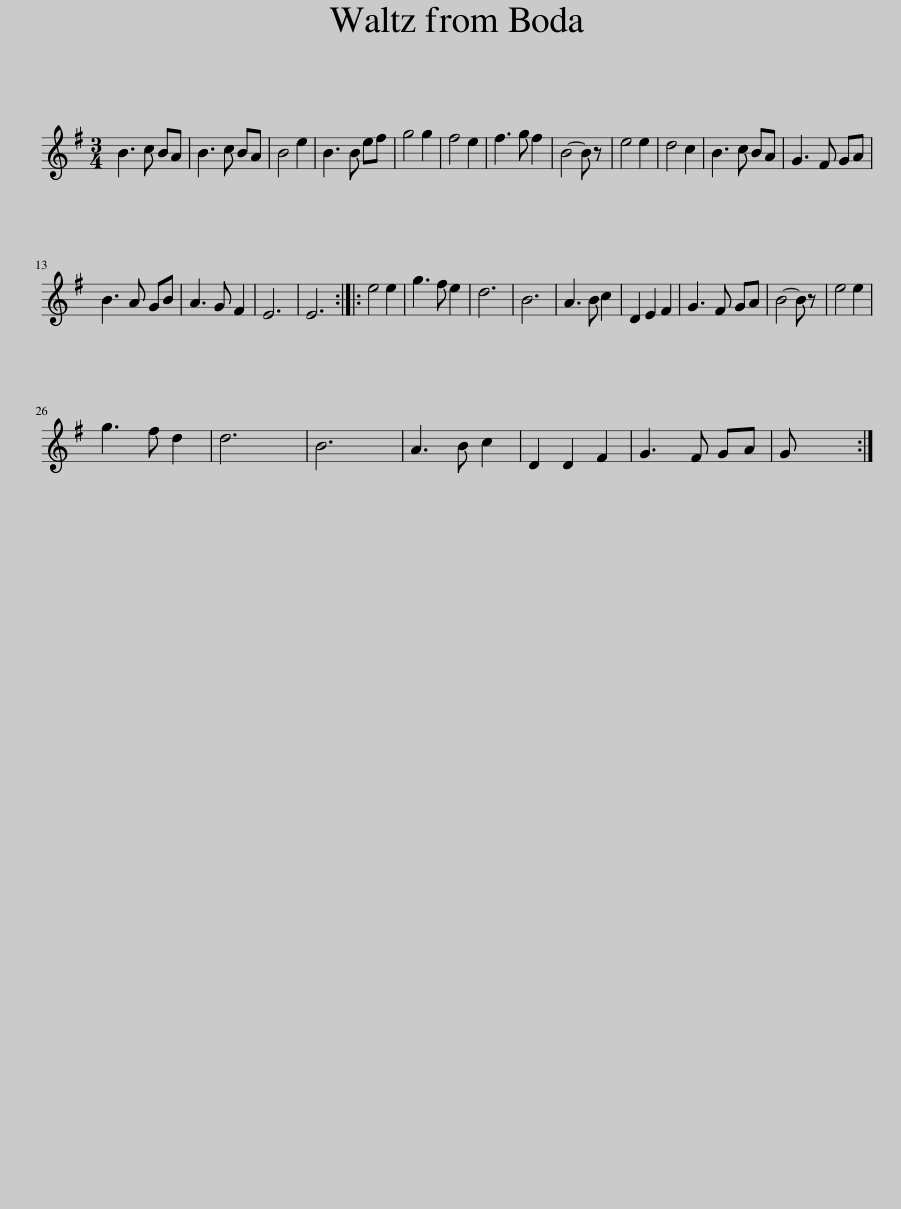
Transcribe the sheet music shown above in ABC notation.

X:1
L:1/8
M:3/4
I:linebreak $
K:Emin
V:1 treble
V:1
 B3 c BA | B3 c BA | B4 e2 | B3 B ef | g4 g2 | %5
 f4 e2 | f3 g f2 | B4- B z | e4 e2 | d4 c2 | %10
 B3 c BA | G3 F GA |$ B3 A GB | A3 G F2 | E6 | %15
 E6 :: e4 e2 | g3 f e2 | d6 | B6 | %20
 A3 B c2 | D2 E2 F2 | G3 F GA | B4- B z | e4 e2 |$ %25
 g3 f d2 | d6 | B6 | A3 B c2 | D2 D2 F2 | %30
 G3 F GA | G x4 :| %32
